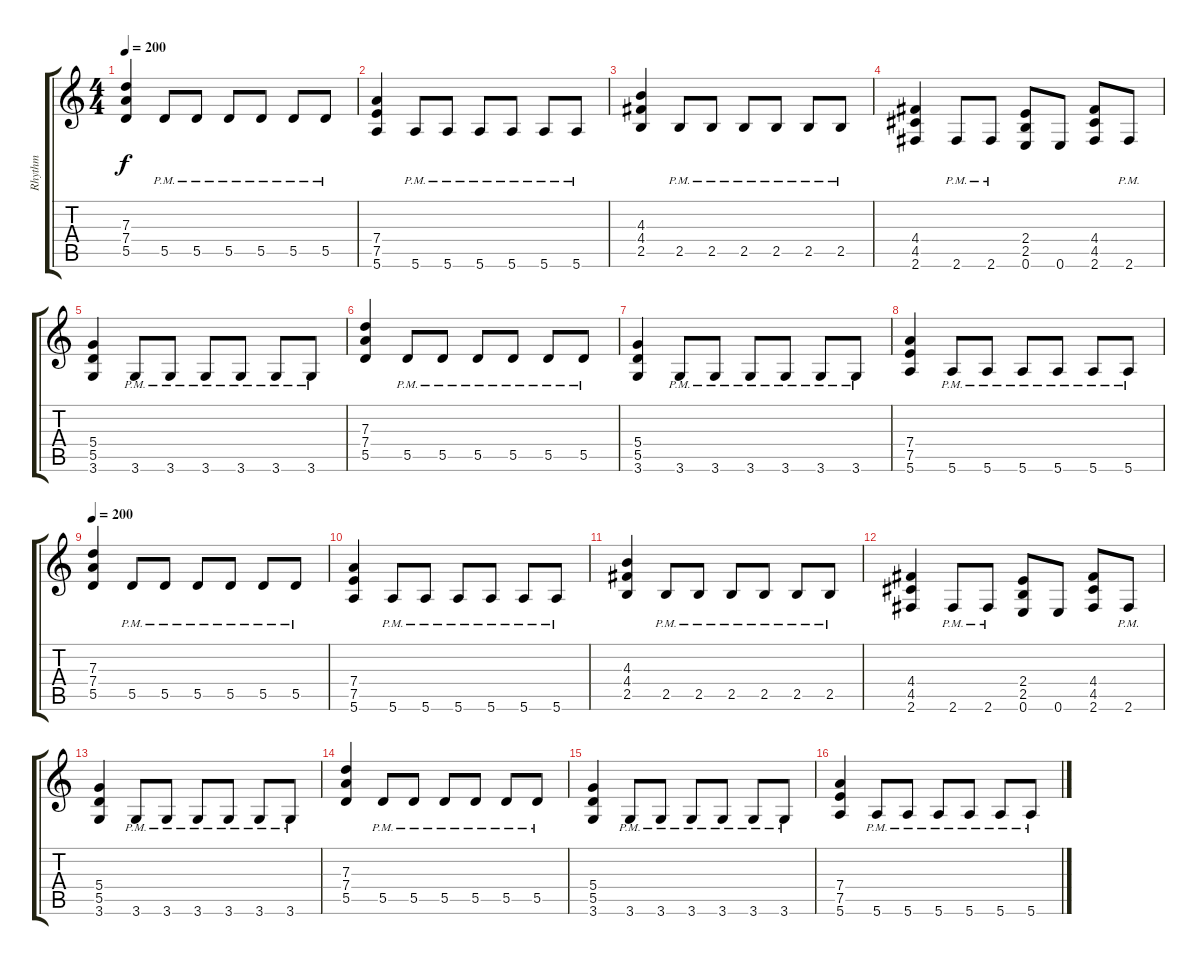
\track ("Rhythm" "Rhythm") {instrument distortionguitar}
\staff {score tabs}
\tuning (E4 B3 G3 D3 A2 E2) {hide}
\ts (4 4)
\tempo 200
\clef g2
\ks c
(7.3 7.4 5.5).4{dy f} 5.5{pm}.8 5.5{pm}.8 5.5{pm}.8 5.5{pm}.8 5.5{pm}.8 5.5{pm}.8 |
(7.4 7.5 5.6).4 5.6{pm}.8 5.6{pm}.8 5.6{pm}.8 5.6{pm}.8 5.6{pm}.8 5.6{pm}.8 |
(4.3 4.4 2.5).4 2.5{pm}.8 2.5{pm}.8 2.5{pm}.8 2.5{pm}.8 2.5{pm}.8 2.5{pm}.8 |
(4.4 4.5 2.6).4 2.6{pm}.8 2.6{pm}.8 (2.4 2.5 0.6).8 0.6.8 (4.4 4.5 2.6).8 2.6{pm}.8 |
(5.4 5.5 3.6).4 3.6{pm}.8 3.6{pm}.8 3.6{pm}.8 3.6{pm}.8 3.6{pm}.8 3.6{pm}.8 |
(7.3 7.4 5.5).4 5.5{pm}.8 5.5{pm}.8 5.5{pm}.8 5.5{pm}.8 5.5{pm}.8 5.5{pm}.8 |
(5.4 5.5 3.6).4 3.6{pm}.8 3.6{pm}.8 3.6{pm}.8 3.6{pm}.8 3.6{pm}.8 3.6{pm}.8 |
(7.4 7.5 5.6).4 5.6{pm}.8 5.6{pm}.8 5.6{pm}.8 5.6{pm}.8 5.6{pm}.8 5.6{pm}.8 |
\tempo 200
(7.3 7.4 5.5).4 5.5{pm}.8 5.5{pm}.8 5.5{pm}.8 5.5{pm}.8 5.5{pm}.8 5.5{pm}.8 |
(7.4 7.5 5.6).4 5.6{pm}.8 5.6{pm}.8 5.6{pm}.8 5.6{pm}.8 5.6{pm}.8 5.6{pm}.8 |
(4.3 4.4 2.5).4 2.5{pm}.8 2.5{pm}.8 2.5{pm}.8 2.5{pm}.8 2.5{pm}.8 2.5{pm}.8 |
(4.4 4.5 2.6).4 2.6{pm}.8 2.6{pm}.8 (2.4 2.5 0.6).8 0.6.8 (4.4 4.5 2.6).8 2.6{pm}.8 |
(5.4 5.5 3.6).4 3.6{pm}.8 3.6{pm}.8 3.6{pm}.8 3.6{pm}.8 3.6{pm}.8 3.6{pm}.8 |
(7.3 7.4 5.5).4 5.5{pm}.8 5.5{pm}.8 5.5{pm}.8 5.5{pm}.8 5.5{pm}.8 5.5{pm}.8 |
(5.4 5.5 3.6).4 3.6{pm}.8 3.6{pm}.8 3.6{pm}.8 3.6{pm}.8 3.6{pm}.8 3.6{pm}.8 |
(7.4 7.5 5.6).4 5.6{pm}.8 5.6{pm}.8 5.6{pm}.8 5.6{pm}.8 5.6{pm}.8 5.6{pm}.8
